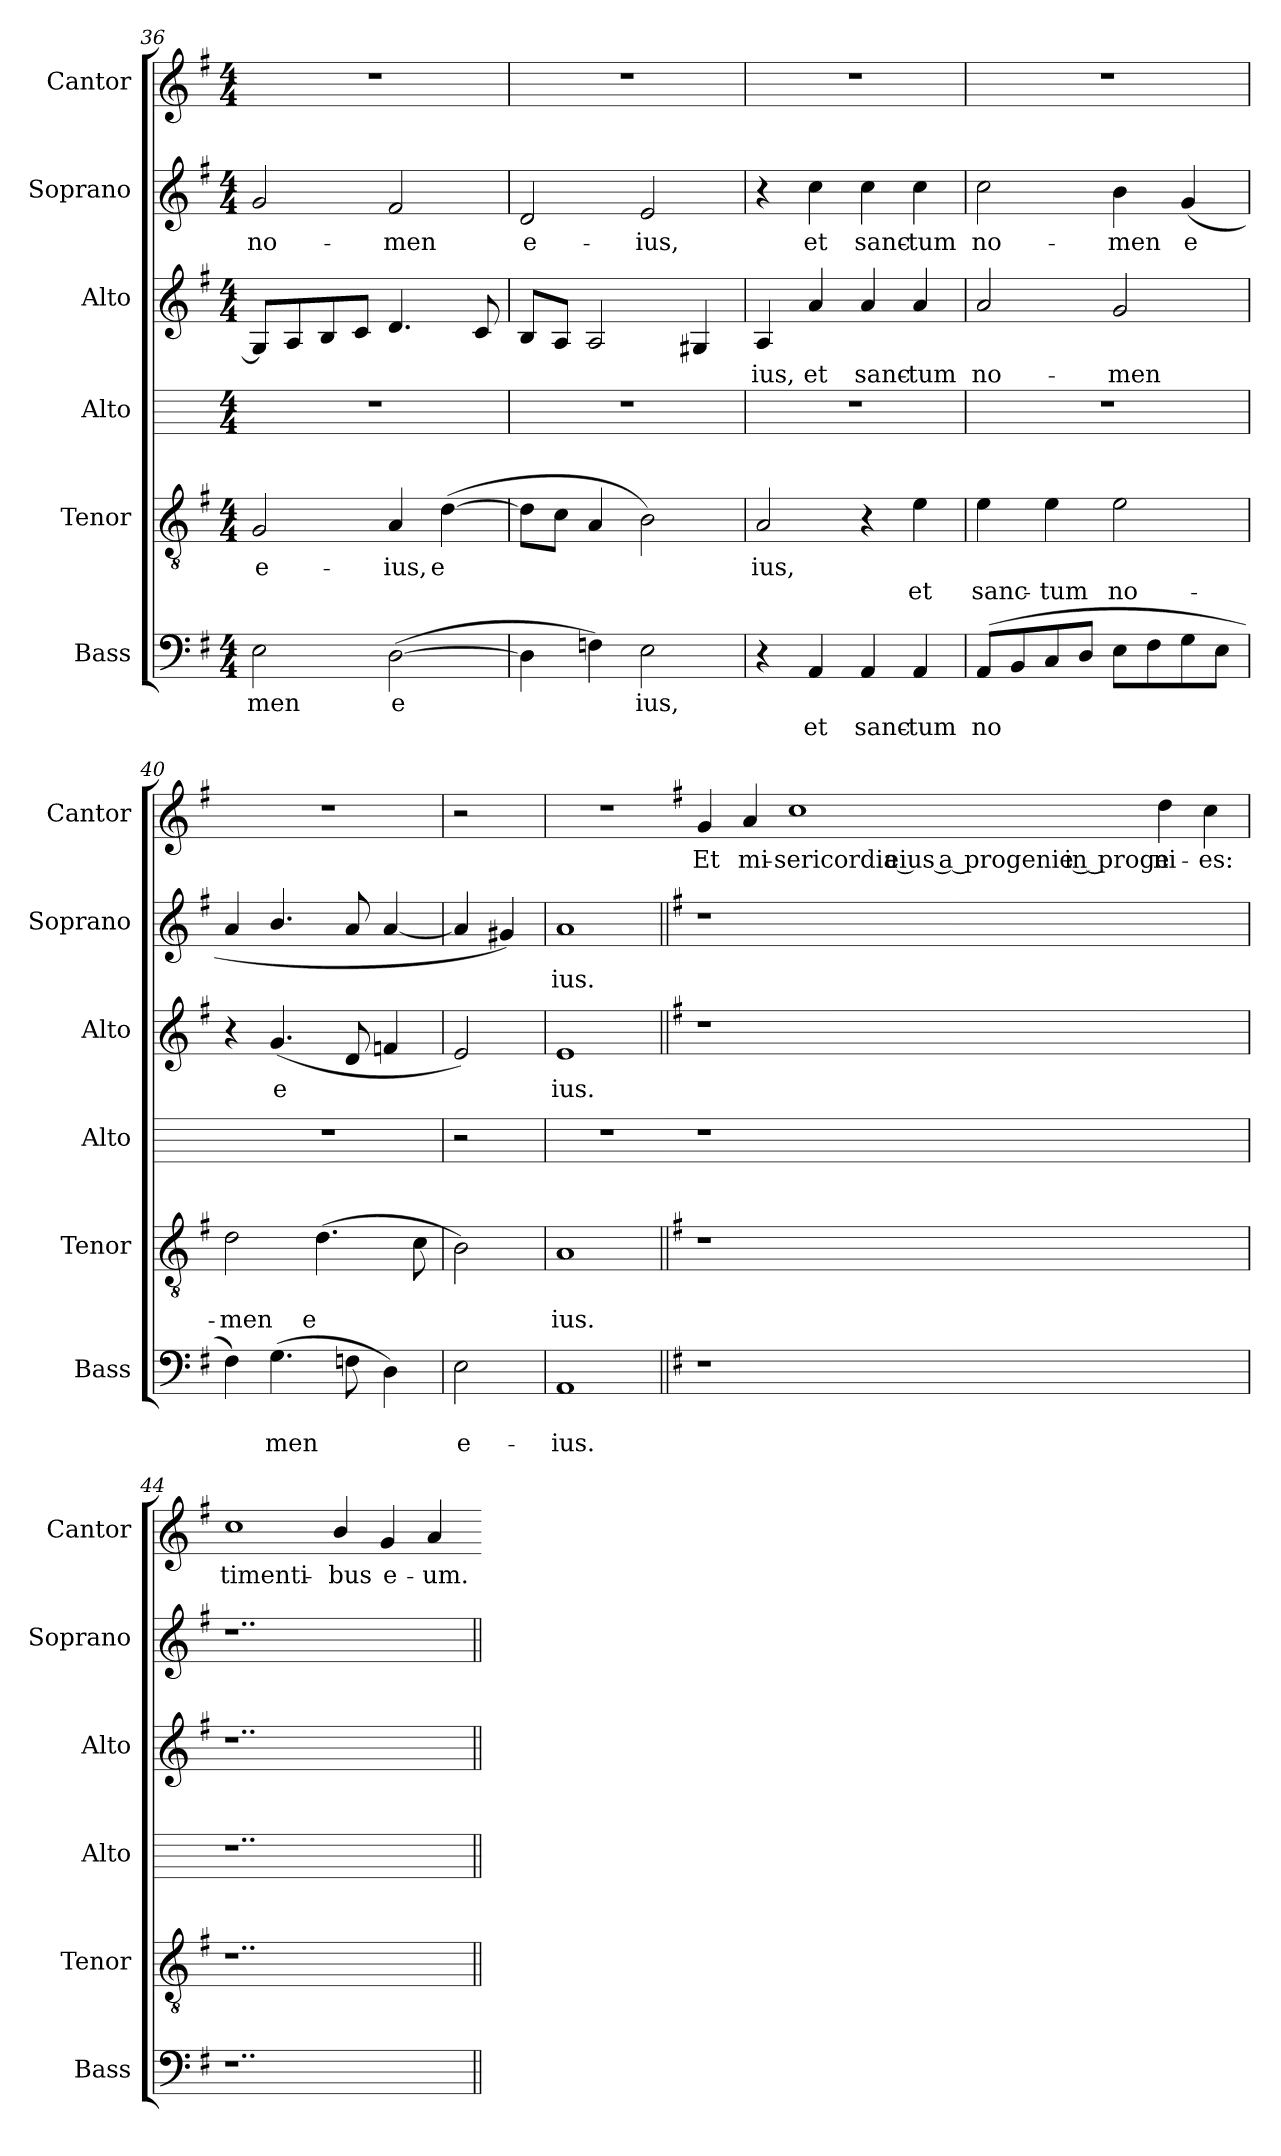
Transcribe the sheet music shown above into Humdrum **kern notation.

**kern	**text	**text	**kern	**text	**text	**kern	**kern	**text	**kern	**text	**kern	**text
*part6	*part6	*part6	*part5	*part5	*part5	*part4	*part3	*part3	*part2	*part2	*part1	*part1
*staff6	*staff6	*staff6	*staff5	*staff5	*staff5	*staff4	*staff3	*staff3	*staff2	*staff2	*staff1	*staff1
*I"Bass	*	*	*I"Tenor	*	*	*I"Alto	*I"Alto	*	*I"Soprano	*	*I"Cantor	*
*I'Bass	*	*	*I'Tenor	*	*	*I'Alto	*I'Alto	*	*I'Soprano	*	*I'Cantor	*
!!LO:LB:g=z
*clefF4	*	*	*clefGv2	*	*	*	*clefG2	*	*clefG2	*	*clefG2	*
*k[f#]	*	*	*k[f#]	*	*	*	*k[f#]	*	*k[f#]	*	*k[f#]	*
*G:	*	*	*G:	*	*	*	*G:	*	*G:	*	*G:	*
*M4/4	*	*	*M4/4	*	*	*M4/4	*M4/4	*	*M4/4	*	*M4/4	*
=36	=36	=36	=36	=36	=36	=36	=36	=36	=36	=36	=36	=36
!	!LO:LY:b	!	!	!LO:LY:b	!	!	!	!	!	!LO:LY:b	!	!
2E	men	.	2G	e-	.	1r	8GL]	.	2g	no-	1r	.
.	.	.	.	.	.	.	8A	.	.	.	.	.
.	.	.	.	.	.	.	8B	.	.	.	.	.
.	.	.	.	.	.	.	8cJ	.	.	.	.	.
!	!LO:LY:b	!	!	!LO:LY:b	!	!	!	!	!	!LO:LY:b	!	!
(>[2D	e	.	4A	-ius,	.	.	4.d	.	2f#	-men	.	.
!	!	!	!	!LO:LY:b	!	!	!	!	!	!	!	!
.	.	.	(>[4d	e	.	.	.	.	.	.	.	.
.	.	.	.	.	.	.	8c	.	.	.	.	.
=37	=37	=37	=37	=37	=37	=37	=37	=37	=37	=37	=37	=37
!	!	!	!	!	!	!	!	!	!	!LO:LY:b	!	!
4D]	.	.	8dL]	.	.	1r	8BL	.	2d	e-	1r	.
.	.	.	8cJ	.	.	.	8AJ	.	.	.	.	.
4Fn)	.	.	4A	.	.	.	2A	.	.	.	.	.
!	!LO:LY:b	!	!	!	!	!	!	!	!	!LO:LY:b	!	!
2E	ius,	.	2B)	.	.	.	.	.	2e	-ius,	.	.
.	.	.	.	.	.	.	4G#	.	.	.	.	.
=38	=38	=38	=38	=38	=38	=38	=38	=38	=38	=38	=38	=38
!	!	!	!	!LO:LY:b	!	!	!	!LO:LY:b	!	!	!	!
4r	.	.	2A	ius,	.	1r	4A	ius,	4r	.	1r	.
!	!	!LO:LY:b	!	!	!	!	!	!LO:LY:b	!	!LO:LY:b	!	!
4AA	.	et	.	.	.	.	4a	et	4cc	et	.	.
!	!	!LO:LY:b	!	!	!	!	!	!LO:LY:b	!	!LO:LY:b	!	!
4AA	.	sanc-	4r	.	.	.	4a	sanc-	4cc	sanc-	.	.
!	!	!LO:LY:b	!	!	!LO:LY:b	!	!	!LO:LY:b	!	!LO:LY:b	!	!
4AA	.	-tum	4e	.	et	.	4a	-tum	4cc	-tum	.	.
=39	=39	=39	=39	=39	=39	=39	=39	=39	=39	=39	=39	=39
!	!	!LO:LY:b	!	!	!LO:LY:b	!	!	!LO:LY:b	!	!LO:LY:b	!	!
(<8AAL	.	no	4e	.	sanc-	1r	2a	no-	2cc	no-	1r	.
8BB	.	.	.	.	.	.	.	.	.	.	.	.
!	!	!	!	!	!LO:LY:b	!	!	!	!	!	!	!
8C	.	.	4e	.	-tum	.	.	.	.	.	.	.
8DJ	.	.	.	.	.	.	.	.	.	.	.	.
!	!	!	!	!	!LO:LY:b	!	!	!LO:LY:b	!	!LO:LY:b	!	!
8EL	.	.	2e	.	no-	.	2g	-men	4b	-men	.	.
8F#	.	.	.	.	.	.	.	.	.	.	.	.
!	!	!	!	!	!	!	!	!	!	!LO:LY:b	!	!
8G	.	.	.	.	.	.	.	.	(<4g	e	.	.
8EJ	.	.	.	.	.	.	.	.	.	.	.	.
=40	=40	=40	=40	=40	=40	=40	=40	=40	=40	=40	=40	=40
!	!	!	!	!	!LO:LY:b	!	!	!	!	!	!	!
4F#)	.	.	2d	.	-men	1r	4r	.	4a	.	1r	.
!	!	!LO:LY:b	!	!	!	!	!	!LO:LY:b	!	!	!	!
(>4.G	.	men	.	.	.	.	(<4.g	e	4.b/	.	.	.
!	!	!	!	!	!LO:LY:b	!	!	!	!	!	!	!
.	.	.	(>4.d	.	e	.	.	.	.	.	.	.
8F	.	.	.	.	.	.	8d	.	8a	.	.	.
4D)	.	.	.	.	.	.	4fn	.	[4a	.	.	.
.	.	.	8c	.	.	.	.	.	.	.	.	.
=41	=41	=41	=41	=41	=41	=41	=41	=41	=41	=41	=41	=41
!	!	!LO:LY:b	!	!	!	!	!	!	!	!	!	!
2E	.	e-	2B)	.	.	2r	2e)	.	4a]	.	2r	.
.	.	.	.	.	.	.	.	.	4g#)	.	.	.
=42	=42	=42	=42	=42	=42	=42	=42	=42	=42	=42	=42	=42
!	!	!LO:LY:b	!	!	!LO:LY:b	!	!	!LO:LY:b	!	!LO:LY:b	!	!
1AA	.	-ius.	1A	.	ius.	1r	1e	ius.	1a	ius.	1r	.
!!LO:LB:g=z
=43||	=43	=43	=43||	=43	=43	=43	=43||	=43	=43||	=43	=43	=43
*	*	*	*	*	*	*	*	*	*	*	*k[f#]	*
*	*	*	*	*	*	*	*	*	*	*	*G:	*
!	!	!	!	!	!	!	!	!	!	!	!	!LO:LY:b
1r	.	.	1r	.	.	1r	1r	.	1r	.	4g	Et
!	!	!	!	!	!	!	!	!	!	!	!	!LO:LY:b
.	.	.	.	.	.	.	.	.	.	.	4a	mi-
!	!	!	!	!	!	!	!	!	!	!	!	!LO:LY:b
.	.	.	.	.	.	.	.	.	.	.	1cc	-sericordia eius a progenie in proge-
1ryy	.	.	1ryy	.	.	1ryy	1ryy	.	1ryy	.	.	.
!	!	!	!	!	!	!	!	!	!	!	!	!LO:LY:b
.	.	.	.	.	.	.	.	.	.	.	4dd	-ni-
!	!	!	!	!	!	!	!	!	!	!	!	!LO:LY:b
.	.	.	.	.	.	.	.	.	.	.	4cc	-es:
=44	=44	=44	=44	=44	=44	=44	=44	=44	=44	=44	=44	=44
!	!	!	!	!	!	!	!	!	!	!	!	!LO:LY:b
1..r	.	.	1..r	.	.	1..r	1..r	.	1..r	.	1cc	timenti-
!	!	!	!	!	!	!	!	!	!	!	!	!LO:LY:b
.	.	.	.	.	.	.	.	.	.	.	4b/	-bus
!	!	!	!	!	!	!	!	!	!	!	!	!LO:LY:b
.	.	.	.	.	.	.	.	.	.	.	4g	e-
!	!	!	!	!	!	!	!	!	!	!	!	!LO:LY:b
.	.	.	.	.	.	.	.	.	.	.	4a	-um.
=||	=-	=-	=||	=-	=-	=||	=||	=-	=||	=-	=-	=-
*-	*-	*-	*-	*-	*-	*-	*-	*-	*-	*-	*-	*-
